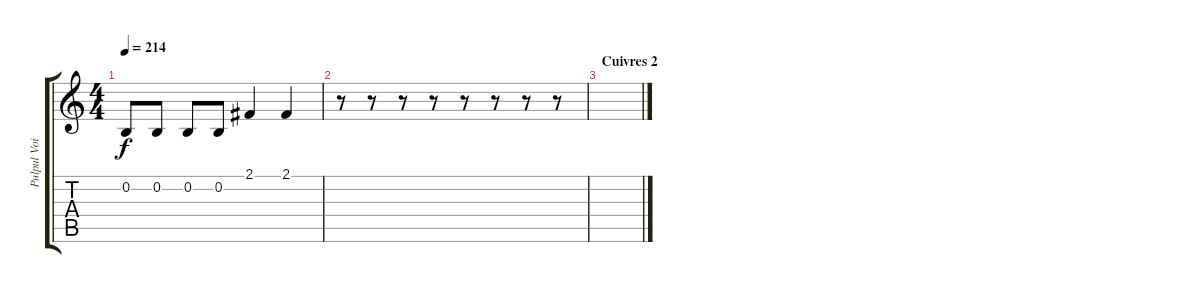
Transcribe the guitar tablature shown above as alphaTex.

\track ("Pulpul Voix" "Pulpul Voi") {instrument clarinet}
\staff {score tabs}
\tuning (E4 B3 G3 D3 A2 E2) {hide}
\ts (4 4)
\tempo 214
\clef g2
\ks c
0.2.8{dy f} 0.2.8 0.2.8 0.2.8 2.1.4 2.1.4 |
r.8 r.8 r.8 r.8 r.8 r.8 r.8 r.8 |
\section ("" "Cuivres 2")
